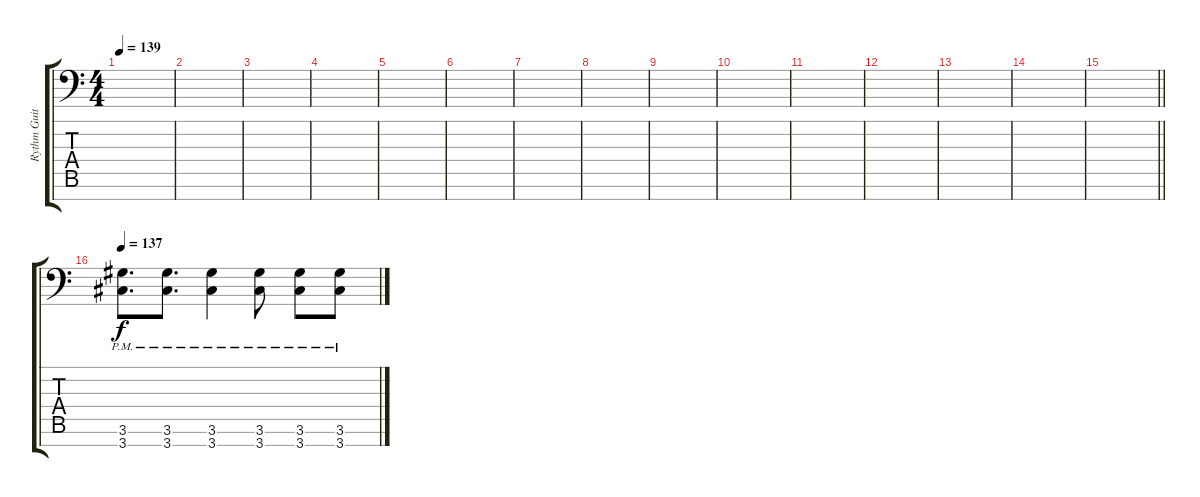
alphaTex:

\track ("Rythm Guitar #2" "Rythm Guit") {instrument distortionguitar}
\staff {score tabs}
\tuning (Eb4 Bb3 F3 Eb3 Bb2 F2 Bb1) {hide}
\ts (4 4)
\tempo 139
\clef f4
\ks c
|
|
|
|
|
|
|
|
|
|
|
|
|
|
\barLineRight lightlight
|
\section ("" "")
\tempo 137
(3.6{pm} 3.7{pm}).8{d volume 13} (3.6{pm} 3.7{pm}).8{d} (3.6{pm} 3.7{pm}).4 (3.6{pm} 3.7{pm}).8 (3.6{pm} 3.7{pm}).8 (3.6{pm} 3.7{pm}).8
